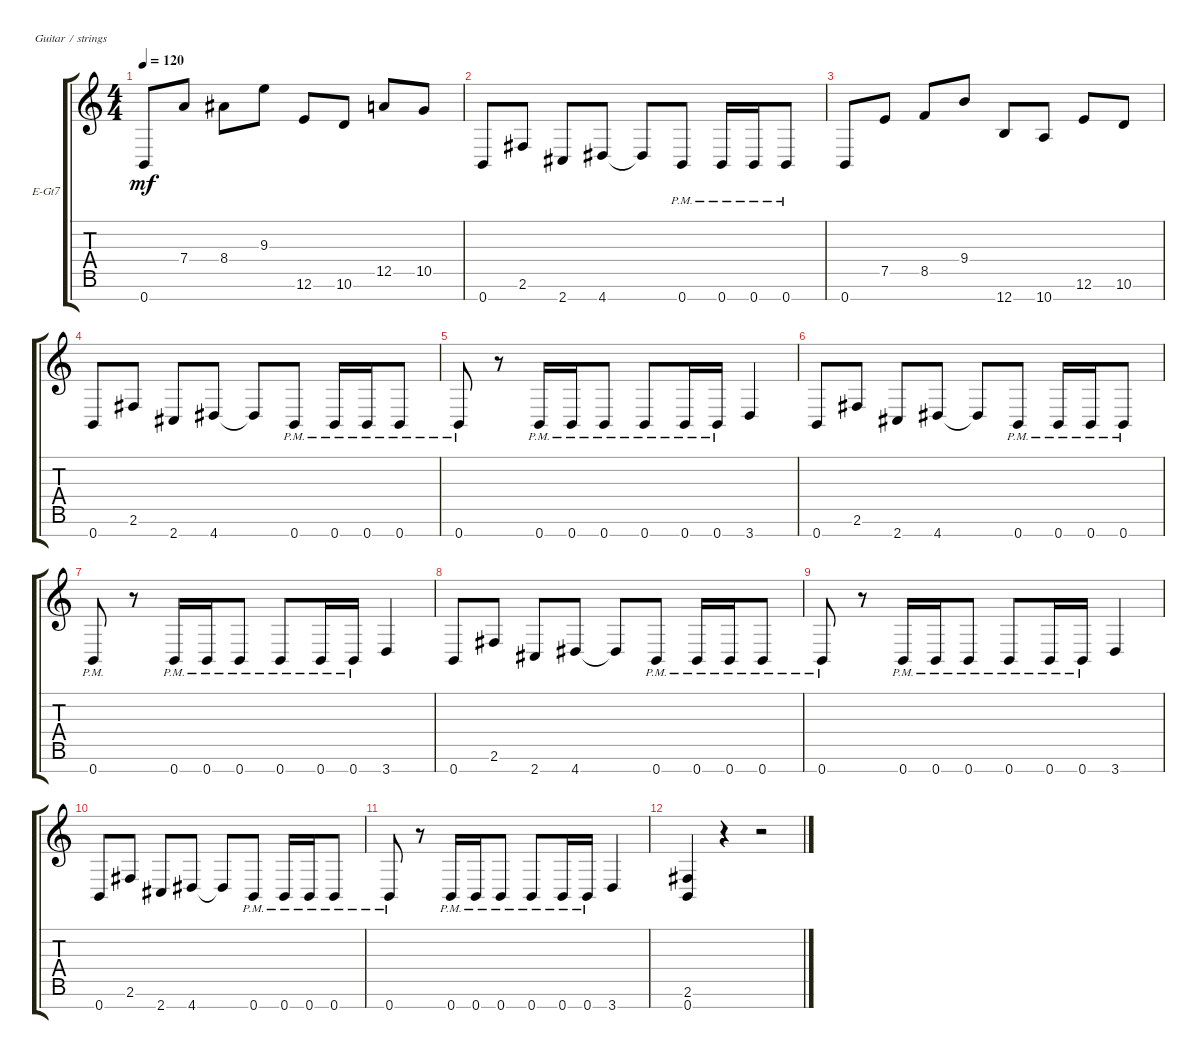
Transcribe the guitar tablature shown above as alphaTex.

\defaultSystemsLayout 4
\bracketExtendMode groupsimilarinstruments
\firstSystemTrackNameOrientation horizontal
\otherSystemsTrackNameOrientation horizontal
\track ("Electric Guitar" "E-Gt7") {instrument overdrivenguitar}
\staff {score tabs}
\tuning (E4 B3 G3 D3 A2 E2 B1)
\ts (4 4)
\tempo 120
\clef g2
\ks c
0.7.8{dy mf} 7.4.8 8.4.8 9.3.8 12.6.8 10.6.8 12.5.8 10.5.8 |
0.7.8 2.6.8 2.7.8 4.7.8 4.7{t}.8 0.7{pm}.8 0.7{pm}.16 0.7{pm}.16 0.7{pm}.8 |
0.7.8 7.5.8 8.5.8 9.4.8 12.7.8 10.7.8 12.6.8 10.6.8 |
0.7.8 2.6.8 2.7.8 4.7.8 4.7{t}.8 0.7{pm}.8 0.7{pm}.16 0.7{pm}.16 0.7{pm}.8 |
0.7{pm}.8 r.8 0.7{pm}.16 0.7{pm}.16 0.7{pm}.8 0.7{pm}.8 0.7{pm}.16 0.7{pm}.16 3.7.4 |
0.7.8 2.6.8 2.7.8 4.7.8 4.7{t}.8 0.7{pm}.8 0.7{pm}.16 0.7{pm}.16 0.7{pm}.8 |
0.7{pm}.8 r.8 0.7{pm}.16 0.7{pm}.16 0.7{pm}.8 0.7{pm}.8 0.7{pm}.16 0.7{pm}.16 3.7.4 |
0.7.8 2.6.8 2.7.8 4.7.8 4.7{t}.8 0.7{pm}.8 0.7{pm}.16 0.7{pm}.16 0.7{pm}.8 |
0.7{pm}.8 r.8 0.7{pm}.16 0.7{pm}.16 0.7{pm}.8 0.7{pm}.8 0.7{pm}.16 0.7{pm}.16 3.7.4 |
0.7.8 2.6.8 2.7.8 4.7.8 4.7{t}.8 0.7{pm}.8 0.7{pm}.16 0.7{pm}.16 0.7{pm}.8 |
0.7{pm}.8 r.8 0.7{pm}.16 0.7{pm}.16 0.7{pm}.8 0.7{pm}.8 0.7{pm}.16 0.7{pm}.16 3.7.4 |
(0.7 2.6).4 r.4 r.2
